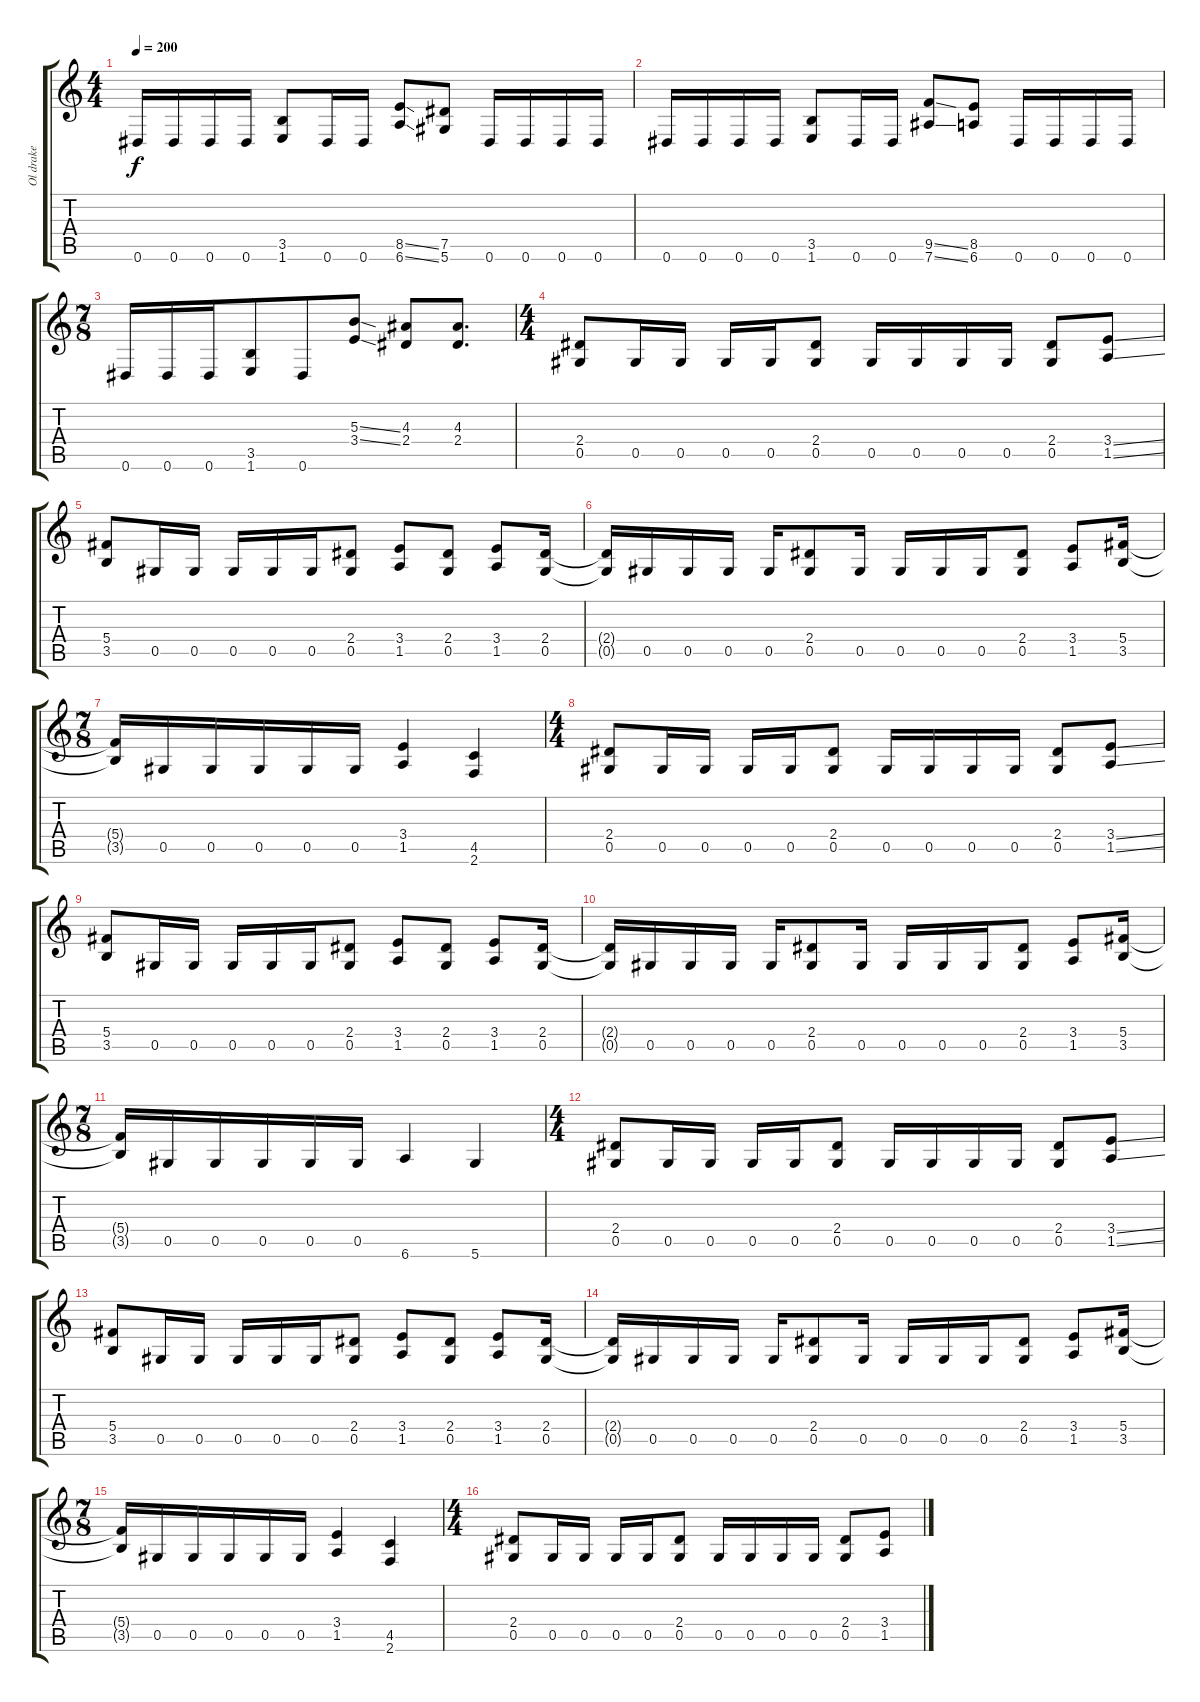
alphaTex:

\track ("Ol drake" "Ol drake") {instrument distortionguitar}
\staff {score tabs}
\tuning (Eb4 Bb3 Gb3 Db3 Ab2 Eb2) {hide}
\ts (4 4)
\tempo 200
\clef g2
\ks c
0.6.16{dy f} 0.6.16 0.6.16 0.6.16 (3.5 1.6).8 0.6.16 0.6.16 (8.5{ss} 6.6{ss}).8 (7.5 5.6).8 0.6.16 0.6.16 0.6.16 0.6.16 |
0.6.16 0.6.16 0.6.16 0.6.16 (3.5 1.6).8 0.6.16 0.6.16 (9.5{ss} 7.6{ss}).8 (8.5 6.6).8 0.6.16 0.6.16 0.6.16 0.6.16 |
\ts (7 8)
0.6.16 0.6.16 0.6.16 (3.5 1.6).8 0.6.8 (5.3{ss} 3.4{ss}).8 (4.3 2.4).8 (4.3 2.4).8{d} |
\ts (4 4)
(2.4 0.5).8 0.5.16 0.5.16 0.5.16 0.5.16 (2.4 0.5).8 0.5.16 0.5.16 0.5.16 0.5.16 (2.4 0.5).8 (3.4{ss} 1.5{ss}).8 |
(5.4 3.5).8 0.5.16 0.5.16 0.5.16 0.5.16 0.5.16 (2.4 0.5).8 (3.4 1.5).8 (2.4 0.5).8 (3.4 1.5).8 (2.4 0.5).16 |
(2.4{t} 0.5{t}).16 0.5.16 0.5.16 0.5.16 0.5.16 (2.4 0.5).8 0.5.16 0.5.16 0.5.16 0.5.16 (2.4 0.5).8 (3.4 1.5).8 (5.4 3.5).16 |
\ts (7 8)
(5.4{t} 3.5{t}).16 0.5.16 0.5.16 0.5.16 0.5.16 0.5.16 (3.4 1.5).4 (4.5 2.6).4 |
\ts (4 4)
(2.4 0.5).8 0.5.16 0.5.16 0.5.16 0.5.16 (2.4 0.5).8 0.5.16 0.5.16 0.5.16 0.5.16 (2.4 0.5).8 (3.4{ss} 1.5{ss}).8 |
(5.4 3.5).8 0.5.16 0.5.16 0.5.16 0.5.16 0.5.16 (2.4 0.5).8 (3.4 1.5).8 (2.4 0.5).8 (3.4 1.5).8 (2.4 0.5).16 |
(2.4{t} 0.5{t}).16 0.5.16 0.5.16 0.5.16 0.5.16 (2.4 0.5).8 0.5.16 0.5.16 0.5.16 0.5.16 (2.4 0.5).8 (3.4 1.5).8 (5.4 3.5).16 |
\ts (7 8)
(5.4{t} 3.5{t}).16 0.5.16 0.5.16 0.5.16 0.5.16 0.5.16 6.6.4 5.6.4 |
\ts (4 4)
(2.4 0.5).8 0.5.16 0.5.16 0.5.16 0.5.16 (2.4 0.5).8 0.5.16 0.5.16 0.5.16 0.5.16 (2.4 0.5).8 (3.4{ss} 1.5{ss}).8 |
(5.4 3.5).8 0.5.16 0.5.16 0.5.16 0.5.16 0.5.16 (2.4 0.5).8 (3.4 1.5).8 (2.4 0.5).8 (3.4 1.5).8 (2.4 0.5).16 |
(2.4{t} 0.5{t}).16 0.5.16 0.5.16 0.5.16 0.5.16 (2.4 0.5).8 0.5.16 0.5.16 0.5.16 0.5.16 (2.4 0.5).8 (3.4 1.5).8 (5.4 3.5).16 |
\ts (7 8)
(5.4{t} 3.5{t}).16 0.5.16 0.5.16 0.5.16 0.5.16 0.5.16 (3.4 1.5).4 (4.5 2.6).4 |
\ts (4 4)
(2.4 0.5).8 0.5.16 0.5.16 0.5.16 0.5.16 (2.4 0.5).8 0.5.16 0.5.16 0.5.16 0.5.16 (2.4 0.5).8 (3.4{ss} 1.5{ss}).8
